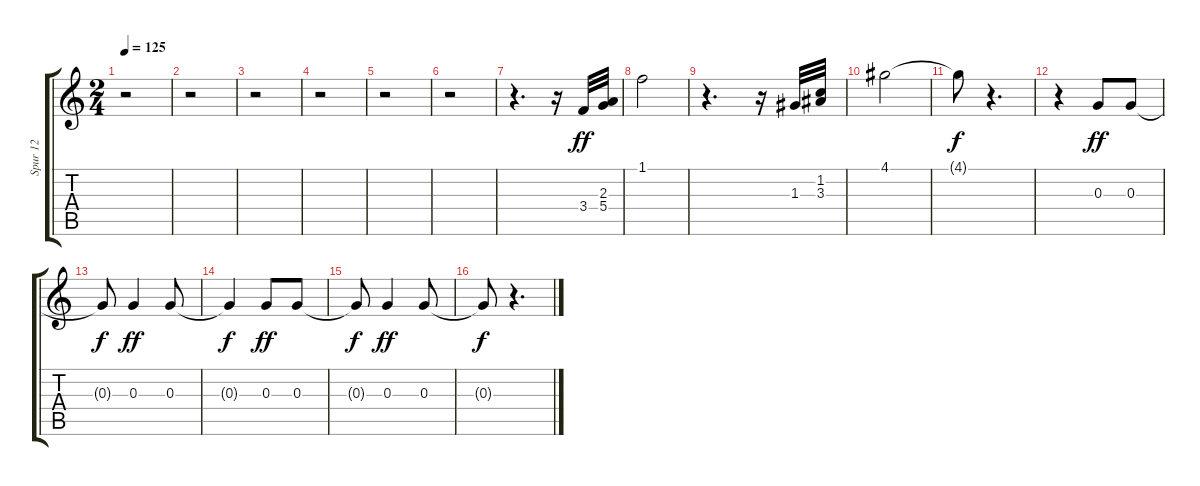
\track ("Spur 12" "Spur 12") {instrument electricguitarclean}
\staff {score tabs}
\tuning (E4 B3 G3 D3 A2 E2) {hide}
\ts (2 4)
\tempo 125
\clef g2
\ks c
r.2{dy f} |
r.2 |
r.2 |
r.2 |
r.2 |
r.2 |
r.4{d} r.16 3.4.32{dy ff} (2.3 5.4).32 |
1.1.2 |
r.4{d} r.16 1.3.32 (1.2 3.3).32 |
4.1.2 |
4.1{t}.8{dy f} r.4{d} |
r.4 0.3.8{dy ff} 0.3.8 |
0.3{t}.8{dy f} 0.3.4{dy ff} 0.3.8 |
0.3{t}.4{dy f} 0.3.8{dy ff} 0.3.8 |
0.3{t}.8{dy f} 0.3.4{dy ff} 0.3.8 |
0.3{t}.8{dy f} r.4{d}
